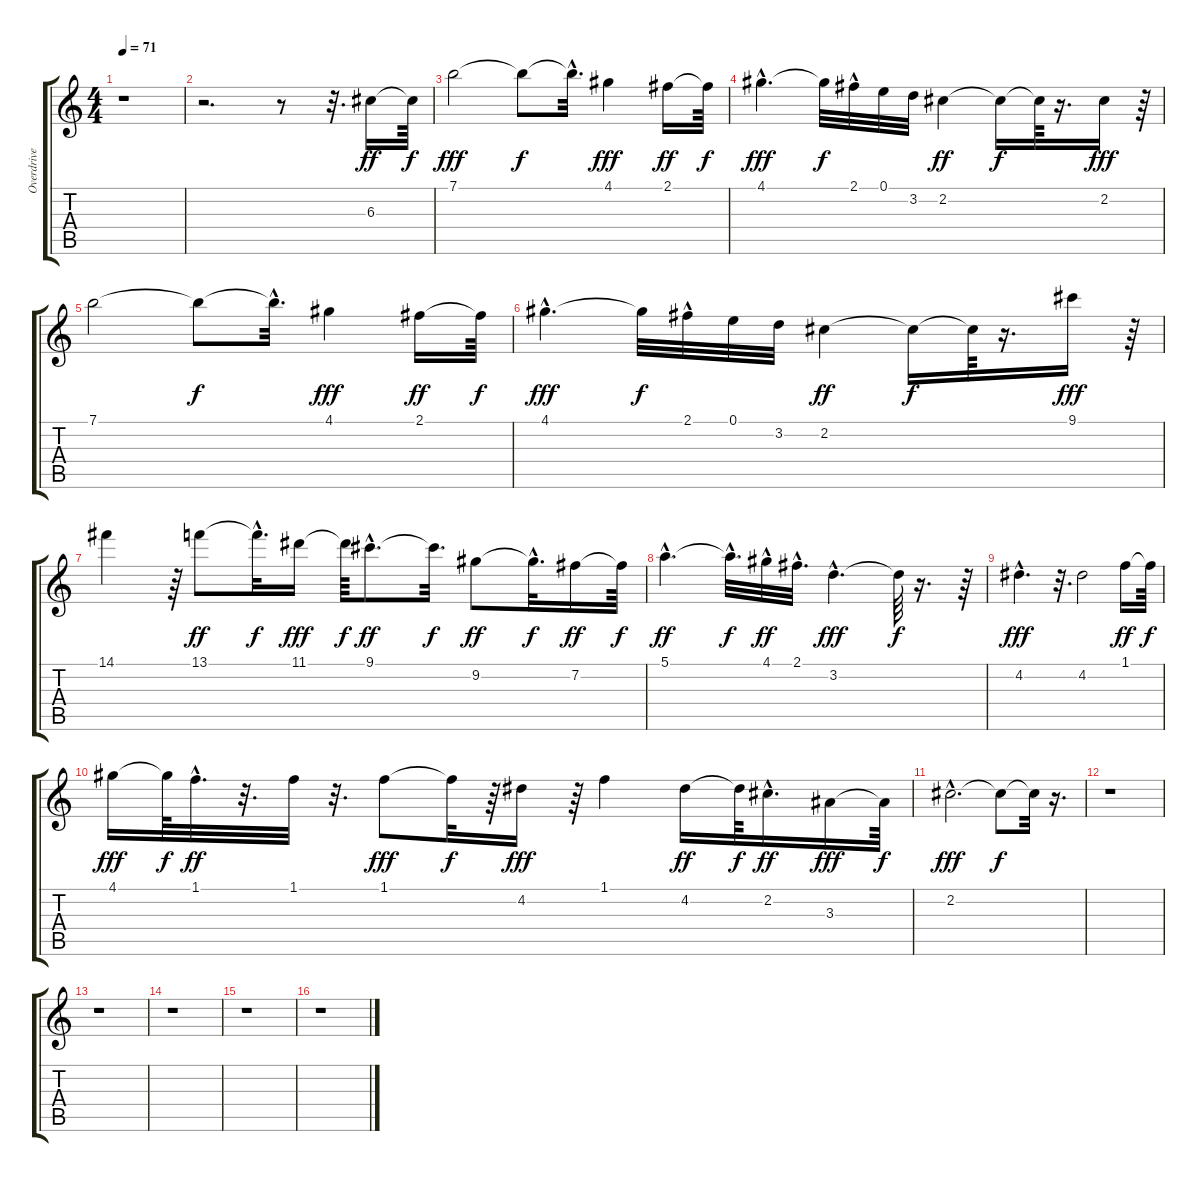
\track ("Overdrive Guitar    " "Overdrive ") {instrument overdrivenguitar}
\staff {score tabs}
\tuning (E4 B3 G3 D3 A2 E2) {hide}
\ts (4 4)
\tempo 71
\clef g2
\ks c
r.1{dy ff instrument overdrivenguitar} |
r.2{d} r.8 r.32{d} 6.3.16 6.3{t}.64{dy f} |
7.1.2{dy fff} 7.1{t}.8{dy f} 7.1{hac t}.32{d} 4.1.4{dy fff} 2.1.16{dy ff} 2.1{t}.64{dy f} |
4.1{hac}.4{d dy fff} 4.1{t}.32{dy f} 2.1{hac}.32 0.1.32 3.2.32 2.2.4{dy ff} 2.2{t}.16{dy f} 2.2{t}.64 r.16{d} 2.2.16{dy fff} r.64 |
7.1.2 7.1{t}.8{dy f} 7.1{hac t}.32{d} 4.1.4{dy fff} 2.1.16{dy ff} 2.1{t}.64{dy f} |
4.1{hac}.4{d dy fff} 4.1{t}.32{dy f} 2.1{hac}.32 0.1.32 3.2.32 2.2.4{dy ff} 2.2{t}.16{dy f} 2.2{t}.64 r.16{d} 9.1.16{dy fff} r.64 |
14.1.4 r.64 13.1.8{dy ff} 13.1{hac t}.32{d dy f} 11.1.16{dy fff} 11.1{t}.64{dy f} 9.1{hac}.8{d dy ff} 9.1{t}.32{d dy f} 9.2.8{dy ff} 9.2{hac t}.32{d dy f} 7.2.16{dy ff} 7.2{t}.64{dy f} |
5.1{hac}.4{d dy ff} 5.1{hac t}.32{d dy f} 4.1{hac}.32{dy ff} 2.1{hac}.32{d} 3.2{hac}.4{d dy fff} 3.2{t}.64{dy f} r.16{d} r.64 |
4.2{hac}.4{d dy fff} r.32{d} 4.2.2 1.1.16{dy ff} 1.1{t}.64{dy f} |
4.1.16{dy fff} 4.1{t}.64{dy f} 1.1{hac}.32{d dy ff} r.32{d} 1.1.32 r.32{d} 1.1.8{dy fff} 1.1{t}.32{dy f} r.64 4.2.16{dy fff} r.64 1.1.4 4.2.16{dy ff} 4.2{t}.64{dy f} 2.2{hac}.16{d dy ff} 3.3.16{dy fff} 3.3{t}.64{dy f} |
2.2{hac}.2{d dy fff volume 10} 2.2{t}.8{dy f} 2.2{t}.32 r.16{d} |
r.1 |
r.1 |
r.1 |
r.1 |
r.1
